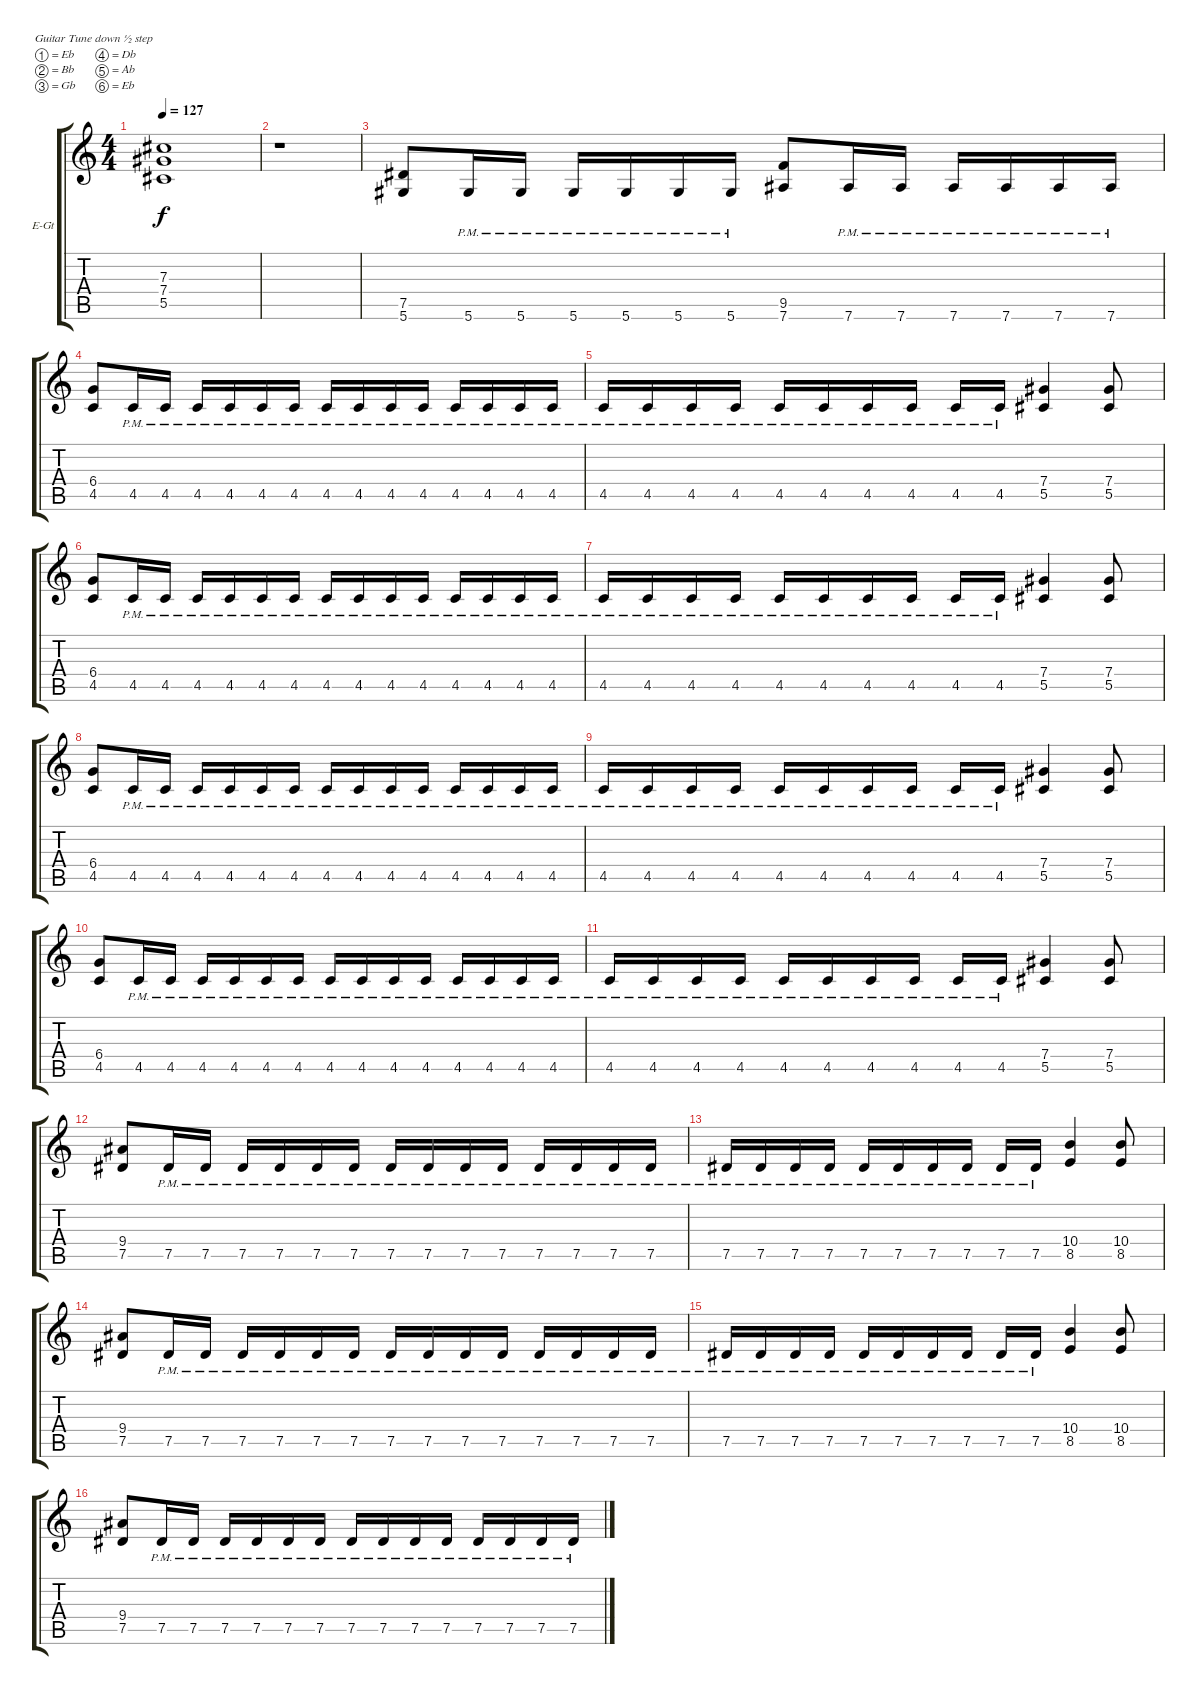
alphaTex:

\bracketExtendMode groupsimilarinstruments
\firstSystemTrackNameOrientation horizontal
\otherSystemsTrackNameOrientation horizontal
\track ("Rythm Guitar" "E-Gt") {instrument overdrivenguitar}
\staff {score tabs}
\tuning (Eb4 Bb3 Gb3 Db3 Ab2 Eb2)
\ts (4 4)
\tempo 127
\clef g2
\ks c
(7.3 7.4 5.5).1{dy f} |
r.1 |
(7.5 5.6).8 5.6{pm}.16 5.6{pm}.16 5.6{pm}.16 5.6{pm}.16 5.6{pm}.16 5.6{pm}.16 (9.5 7.6).8 7.6{pm}.16 7.6{pm}.16 7.6{pm}.16 7.6{pm}.16 7.6{pm}.16 7.6{pm}.16 |
(6.4 4.5).8 4.5{pm}.16 4.5{pm}.16 4.5{pm}.16 4.5{pm}.16 4.5{pm}.16 4.5{pm}.16 4.5{pm}.16 4.5{pm}.16 4.5{pm}.16 4.5{pm}.16 4.5{pm}.16 4.5{pm}.16 4.5{pm}.16 4.5{pm}.16 |
4.5{pm}.16 4.5{pm}.16 4.5{pm}.16 4.5{pm}.16 4.5{pm}.16 4.5{pm}.16 4.5{pm}.16 4.5{pm}.16 4.5{pm}.16 4.5{pm}.16 (7.4 5.5).4 (7.4 5.5).8 |
(6.4 4.5).8 4.5{pm}.16 4.5{pm}.16 4.5{pm}.16 4.5{pm}.16 4.5{pm}.16 4.5{pm}.16 4.5{pm}.16 4.5{pm}.16 4.5{pm}.16 4.5{pm}.16 4.5{pm}.16 4.5{pm}.16 4.5{pm}.16 4.5{pm}.16 |
4.5{pm}.16 4.5{pm}.16 4.5{pm}.16 4.5{pm}.16 4.5{pm}.16 4.5{pm}.16 4.5{pm}.16 4.5{pm}.16 4.5{pm}.16 4.5{pm}.16 (7.4 5.5).4 (7.4 5.5).8 |
(6.4 4.5).8 4.5{pm}.16 4.5{pm}.16 4.5{pm}.16 4.5{pm}.16 4.5{pm}.16 4.5{pm}.16 4.5{pm}.16 4.5{pm}.16 4.5{pm}.16 4.5{pm}.16 4.5{pm}.16 4.5{pm}.16 4.5{pm}.16 4.5{pm}.16 |
4.5{pm}.16 4.5{pm}.16 4.5{pm}.16 4.5{pm}.16 4.5{pm}.16 4.5{pm}.16 4.5{pm}.16 4.5{pm}.16 4.5{pm}.16 4.5{pm}.16 (7.4 5.5).4 (7.4 5.5).8 |
(6.4 4.5).8 4.5{pm}.16 4.5{pm}.16 4.5{pm}.16 4.5{pm}.16 4.5{pm}.16 4.5{pm}.16 4.5{pm}.16 4.5{pm}.16 4.5{pm}.16 4.5{pm}.16 4.5{pm}.16 4.5{pm}.16 4.5{pm}.16 4.5{pm}.16 |
4.5{pm}.16 4.5{pm}.16 4.5{pm}.16 4.5{pm}.16 4.5{pm}.16 4.5{pm}.16 4.5{pm}.16 4.5{pm}.16 4.5{pm}.16 4.5{pm}.16 (7.4 5.5).4 (7.4 5.5).8 |
(9.4 7.5).8 7.5{pm}.16 7.5{pm}.16 7.5{pm}.16 7.5{pm}.16 7.5{pm}.16 7.5{pm}.16 7.5{pm}.16 7.5{pm}.16 7.5{pm}.16 7.5{pm}.16 7.5{pm}.16 7.5{pm}.16 7.5{pm}.16 7.5{pm}.16 |
7.5{pm}.16 7.5{pm}.16 7.5{pm}.16 7.5{pm}.16 7.5{pm}.16 7.5{pm}.16 7.5{pm}.16 7.5{pm}.16 7.5{pm}.16 7.5{pm}.16 (10.4 8.5).4 (10.4 8.5).8 |
(9.4 7.5).8 7.5{pm}.16 7.5{pm}.16 7.5{pm}.16 7.5{pm}.16 7.5{pm}.16 7.5{pm}.16 7.5{pm}.16 7.5{pm}.16 7.5{pm}.16 7.5{pm}.16 7.5{pm}.16 7.5{pm}.16 7.5{pm}.16 7.5{pm}.16 |
7.5{pm}.16 7.5{pm}.16 7.5{pm}.16 7.5{pm}.16 7.5{pm}.16 7.5{pm}.16 7.5{pm}.16 7.5{pm}.16 7.5{pm}.16 7.5{pm}.16 (10.4 8.5).4 (10.4 8.5).8 |
(9.4 7.5).8 7.5{pm}.16 7.5{pm}.16 7.5{pm}.16 7.5{pm}.16 7.5{pm}.16 7.5{pm}.16 7.5{pm}.16 7.5{pm}.16 7.5{pm}.16 7.5{pm}.16 7.5{pm}.16 7.5{pm}.16 7.5{pm}.16 7.5{pm}.16
